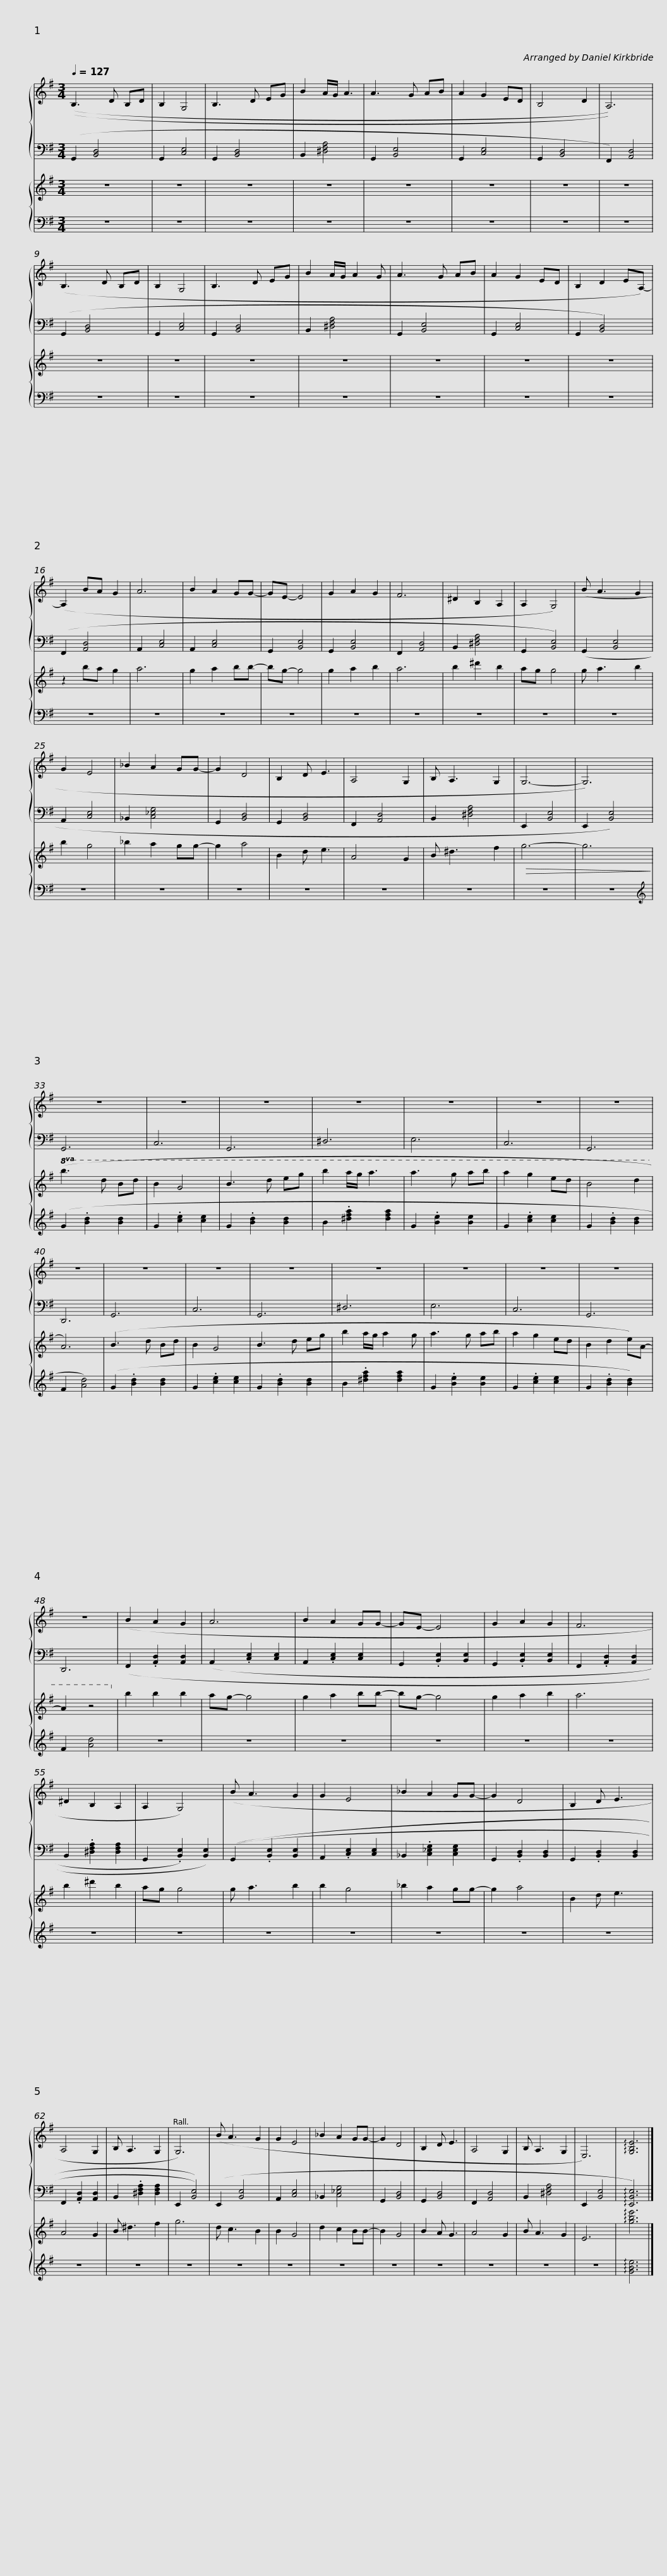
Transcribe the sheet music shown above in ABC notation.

X:1
%%score { 1 | 2 } { 3 | 4 }
L:1/8
Q:1/4=127
M:3/4
I:linebreak $
K:G
V:1 treble
V:2 bass
V:3 treble
V:4 bass
V:1
 ((B,3 D B,D | B,2 G,4 | B,3 D EG | B2 A/G/ A3 | A3 G AB | %5
 A2 G2 ED | B,4 D2 | A,6)) |$ (B,3 D B,D | B,2 G,4 | %10
 B,3 D EG | B2 A/G/ A2 G | A3 G AB | A2 G2 ED | B,2 D2 EA,-) | %15
 (A,2 BA G2 |$ A6 | B2 A2 GG- | GE- E4 | G2 A2 G2 | %20
 F6 | ^D2 B,2 A,2 | A,2 G,4) | (B A3 G2 | G2 E4 | %25
 _B2 A2 GG- |$ G2 D4 | B,2 D E3 | A,4 G,2 | B, A,3 G,2 | %30
 G,6- | G,6) | z6 | z6 | z6 | %35
 z6 |$ z6 | z6 | z6 | z6 | %40
 z6 | z6 | z6 | z6 |$ z6 | %45
 z6 | z6 | z6 | (B2 A2 G2 | A6 | %50
 B2 A2 GG- | GE- E4 | G2 A2 G2 |$ F6 | ^D2 B,2 A,2 | %55
 A,2 G,4) | (B A3 G2 | G2 E4 | _B2 A2 GG- | G2 D4 | %60
 B,2 D E3 | A,4 G,2 |$ B, A,3 G,2 | G,6) | (B A3 G2 | %65
 G2 E4 | _B2 A2 GG- | G2 D4 | B,2 D E3 | A,4 G,2 | %70
 B, A,3 G,2 | E,6) |$ !arpeggio![G,B,E]6 |] %73
V:2
 (G,,2 [B,,D,]4 | G,,2 [C,E,]4 | G,,2 [B,,D,]4 | B,,2 [^D,F,A,]4 | G,,2 [B,,E,]4 | %5
 G,,2 [C,E,]4 | G,,2 [B,,D,]4 | F,,2) [A,,D,]4 |$ (G,,2 [B,,D,]4 | G,,2 [C,E,]4 | %10
 G,,2 [B,,D,]4 | B,,2 [^D,F,A,]4 | G,,2 [B,,E,]4 | G,,2 [C,E,]4 | G,,2 [B,,D,]4) | %15
 (F,,2 [A,,D,]4 |$ A,,2 [C,E,]4 | A,,2 [C,E,]4 | G,,2 [B,,E,]4 | G,,2 [B,,E,]4 | %20
 F,,2 [A,,D,]4 | B,,2 [^D,F,A,]4 | G,,2 [B,,E,]4) | (G,,2 [B,,E,]4 | A,,2 [C,E,]4 | %25
 _B,,2 [C,_E,G,]4 |$ G,,2 [B,,D,]4 | G,,2 [B,,D,]4 | F,,2 [A,,D,]4 | B,,2 [^D,F,A,]4 | %30
 E,,2 [B,,E,]4 | E,,2 [B,,E,]4) | G,,6 | C,6 | G,,6 | %35
 ^D,6 |$ E,6 | C,6 | G,,6 | D,,6 | %40
 G,,6 | C,6 | G,,6 | ^D,6 |$ E,6 | %45
 C,6 | G,,6 | D,,6 | (F,,2 .[A,,D,]2 [A,,D,]2 | (A,,2 .[C,E,]2 [C,E,]2 | %50
 A,,2 .[C,E,]2 [C,E,]2 | G,,2 .[B,,E,]2 [B,,E,]2 | G,,2 .[B,,E,]2 [B,,E,]2 |$ F,,2 .[A,,D,]2 [A,,D,]2 | B,,2 .[^D,F,A,]2 [D,F,A,]2 | %55
 G,,2 .[B,,E,]2) [B,,E,]2) | ((G,,2 .[B,,E,]2 [B,,E,]2 | A,,2 .[C,E,]2 [C,E,]2 | _B,,2 .[C,_E,G,]2 [C,E,G,]2 | G,,2 .[B,,D,]2 [B,,D,]2 | %60
 G,,2 .[B,,D,]2 [B,,D,]2 | F,,2 .[A,,D,]2 [A,,D,]2 |$ B,,2 .[^D,F,A,]2 [D,F,A,]2 | E,,2 [B,,E,]4)) | (E,,2 [B,,E,]4 | %65
 A,,2 [C,E,]4 | _B,,2 [C,_E,G,]4 | G,,2 [B,,D,]4 | G,,2 [B,,D,]4 | F,,2 [A,,D,]4 | %70
 B,,2 [^D,F,A,]4 | E,,2 [B,,E,]4 |$ !arpeggio![E,,B,,E,]6) |] %73
V:3
 z6 | z6 | z6 | z6 | z6 | %5
 z6 | z6 | z6 |$ z6 | z6 | %10
 z6 | z6 | z6 | z6 | z6 | %15
 z2 ba g2 |$ a6 | g2 a2 bb- | bg- g4 | g2 a2 b2 | %20
 a6 | b2 ^d'2 b2 | ag g4 | g a3 b2 | b2 g4 | %25
 _b2 a2 gg- |$ g2 a4 | B2 d e3 | A4 G2 | B ^d3 f2 | %30
!>(! g6- | g6!>)! |!8va(! (b3 d' bd' | b2 g4 | b3 d' e'g' | %35
 b'2 a'/g'/ a'3 |$ a'3 g' a'b' | a'2 g'2 e'd' | b4 d'2 | a6) | %40
 (b3 d' bd' | b2 g4 | b3 d' e'g' | b'2 a'/g'/ a'2 g' |$ a'3 g' a'b' | %45
 a'2 g'2 e'd' | b2 d'2 e')a- | a2 z4!8va)! | b2 b2 b2 | ag- g4 | %50
 g2 a2 bb- | bg- g4 | g2 a2 b2 |$ a6 | b2 ^d'2 b2 | %55
 ag g4 | g a3 b2 | b2 g4 | _b2 a2 gg- | g2 a4 | %60
 B2 d e3 | A4 G2 |$ B ^d3 f2 | g6 | d c3 B2 | %65
 B2 G4 | d2 c2 BB- | B2 G4 | B2 A G3 | A4 G2 | %70
 B A3 G2 | E6 |$ !arpeggio![gbe']6 |] %73
V:4
 z6 | z6 | z6 | z6 | z6 | %5
 z6 | z6 | z6 |$ z6 | z6 | %10
 z6 | z6 | z6 | z6 | z6 | %15
 z6 |$ z6 | z6 | z6 | z6 | %20
 z6 | z6 | z6 | z6 | z6 | %25
 z6 |$ z6 | z6 | z6 | z6 | %30
 z6 | z6 |[K:treble] (G2 .[Bd]2 [Bd]2 | G2 .[ce]2 [ce]2 | G2 .[Bd]2 [Bd]2 | %35
 B2 .[^dfa]2 [dfa]2 |$ G2 .[Be]2 [Be]2 | G2 .[ce]2 [ce]2 | G2 .[Bd]2 [Bd]2 | F2 [Ad]4) | %40
 (G2 .[Bd]2 [Bd]2 | G2 .[ce]2 [ce]2 | G2 .[Bd]2 [Bd]2 | B2 .[^dfa]2 [dfa]2 |$ G2 .[Be]2 [Be]2 | %45
 G2 .[ce]2 [ce]2 | G2 .[Bd]2 [Bd]2) | F2 [Ad]4 | z6 | z6 | %50
 z6 | z6 | z6 |$ z6 | z6 | %55
 z6 | z6 | z6 | z6 | z6 | %60
 z6 | z6 |$ z6 | z6 | z6 | %65
 z6 | z6 | z6 | z6 | z6 | %70
 z6 | z6 |$ !arpeggio![GBe]6 |] %73
